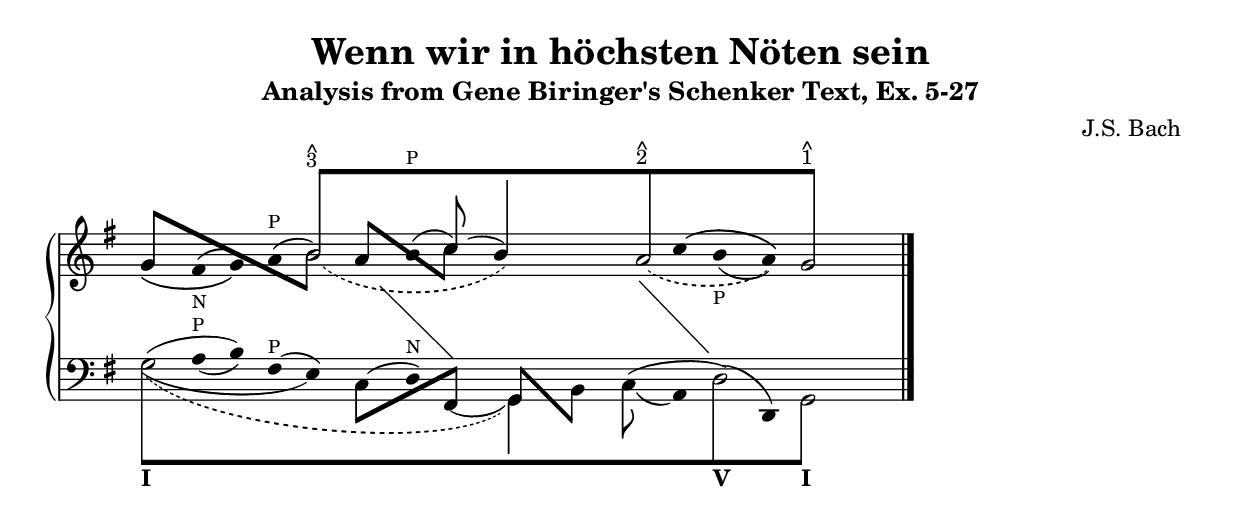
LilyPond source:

% -*-coding: utf-8 -*-

\header{
  composer = "J.S. Bach"
  title = "Wenn wir in höchsten Nöten sein"
  subtitle = "Analysis from Gene Biringer's Schenker Text, Ex. 5-27"
% "BWV641"
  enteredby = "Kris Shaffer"
}

%%
%% See http://www.shaffermusic.com/doc/schenker/index.html for more information
%%

I = \once \override NoteColumn #'ignore-collision = ##t

\version "2.12.0"

staffPiano = \new PianoStaff {
  \set Score.timing = ##f
  \set PianoStaff.followVoice = ##t

  <<
    \new Staff = "RH" {  % Right hand
      \clef treble
      \key g \major
      \relative c'' {
	\override Staff.NoteCollision
	#'merge-differently-headed = ##t
	<<
	  {
	    \override Beam #'positions = #'(8 . 8)
	    \override NoteHead #'transparent = ##t
	    \override NoteHead #'duration-log = #1
	    s1 b8[^\markup {
	      \override #'(baseline-skip . 0.5)
	      \column { \small {^ 3} }
	    }
	    s4. s1 a8^\markup {
	      \override #'(baseline-skip . 0.5)
	      \column { \small {^ 2} }
	    }
	    s4. s2 g8]^\markup {
	      \override #'(baseline-skip . 0.5)
	      \column { \small {^ 1} }
	    }
	    s4.
	    \revert Beam #'positions
	    \revert NoteHead #'transparent
	    \revert NoteHead #'duration-log
	  }
	  \\
	  {
	    \override Stem #'transparent = ##t
	    s1
	    \once \override Slur #'height-limit = #6
	    \once \override Slur #'extra-offset = #'(1.25 . 0)
	    \slurDashed
	    \I b2_( s2
	    \once \override NoteHead #'transparent = ##t
	    b4) s
	    \once \override Slur #'height-limit = #3.25
	    \once \override Slur #'extra-offset = #'(.75 . 0)
	    a2_( s4
	    \once \override NoteHead #'transparent = ##t
	    a)
	    g2
	    \revert Stem #'transparent
	  }
	  \\
	  \override Staff.NoteCollision
	  #'merge-differently-headed = ##t
	  {
	    \override Beam #'positions = #'(4 . -3.25)
	    \stemUp
	    g8[ s s4 s2
	      \stemDown
	      \once \override NoteHead #'transparent = ##t
	      \I b8] s8
	    \override Beam #'positions = #'(3 . -2.25)
	    \stemUp
	    a8[ s s4
	      \stemDown
	      c8] s s2 s s
	  }
	  \\
	  {
	    \override Stem #'transparent = ##t
	    \override Stem #'length = #0
	    g4_\( fis^(_\markup { \tiny N } g)\)
	    a^(^\markup { \tiny P } b2)
	    b4^(^\markup { \tiny P }
	    \stemUp
	    \revert Stem #'transparent
	    \override Stem #'length = #10
	    c8)^( s
	    \override Stem #'length = #14
	    b4) s s
	    \override Stem #'length = #0
	    \override Stem #'transparent = ##t
	    \once \override Slur #'extra-offset = #'(0 . 0.35)
	    c4^\( b_(_\markup { \tiny P } a)\) s2
	    \revert Stem #'length
	  }
	  \\
	  {
	    \override Stem #'transparent = ##t
	    \override NoteHead #'transparent = ##t
	    \override Stem #'length = #0
	    s1 s4 e4 s
	    \change Staff = "LH"
	    fis,4 s2
	    \revert Stem #'transparent
	    \revert NoteHead #'transparent
	    \revert Stem #'length
	  }
	  \\
	  {
	    \override Stem #'transparent = ##t
	    \override NoteHead #'transparent = ##t
	    \override Stem #'length = #0
	    s1 s s2
	    fis'4 s
	    \change Staff = "LH"
	    g,4 s s2
	    \revert Stem #'transparent
	    \revert NoteHead #'transparent
	    \revert Stem #'length
	  }
	>>
	\bar "|."
      }
    }

    \new Staff = "LH" {  % Left hand
      \clef bass
      \key g \major
      \relative c' {
	\override Staff.NoteCollision
	#'merge-differently-headed = ##t
	<<
	  {
	    \override Beam #'positions = #'(-8 . -8)
	    \override NoteHead #'transparent = ##t
	    \stemDown
	    \I g8[_\markup { \bold I } s4. s1 s s2
	      \I d8_\markup { \bold V } s4.
	      \I g,8]_\markup { \bold I } s4.
	    \revert Beam #'positions
	    \revert NoteHead #'transparent
	  }
	  \\
	  {
	    \override Stem #'transparent = ##t
	    \stemDown
	    \override TextScript #'extra-offset = #'(-11.75 . -12.25)
	    \I g'2 s1 s s2 \I d2 g,2
	    \revert Stem #'transparent
	  }
	  \\
	  {
	    \override Stem #'transparent = ##t
	    \once \override NoteHead #'transparent = ##t
	    \override Stem #'length = #0
	    g'4
	    \once \override TextScript #'padding = #0.25
	    a4_(^\markup { \tiny P } b)
	    fis4^(^\markup { \tiny P } e)
	    \once \override NoteHead #'transparent = ##t
	    \once \override Slur #'height-limit = #1.5
	    c4^(
	    d)^\markup { \tiny N }
	    \once \override NoteHead #'transparent = ##t
	    \once \override Slur #'extra-offset = #'(0 . 0.5)
	    \I fis,4_(
	    \revert Stem #'transparent
	    \override Stem #'length = #10
	    \stemDown
	    g4) s
	    \once \override Slur #'extra-offset = #'(0 . 0.25)
	    \I c8_( s
	    \override Stem #'transparent = ##t
	    \revert Stem #'length
	    a4)
	    \once \override NoteHead #'transparent = ##t
	    \I d4^( d,4) s2
	  }
	  \\
	  {
	    \override Stem #'transparent = ##t
	    \override NoteHead #'transparent = ##t
	    \I g'4^( s b) s2
	    \revert Stem #'transparent
	    \revert NoteHead #'transparent
	    \override Beam #'positions = #'(-4 . 1)
	    \stemDown
	    c,8[ s s4
	      \stemUp
	      fis,8] s
	    \override Beam #'positions = #'(1 . -4)
	    g8[ s
	      \stemDown
	      b8] s
	    \revert Beam #'positions
	    \override Stem #'transparent = ##t
	    \override NoteHead #'transparent = ##t
	    c4^( s d4) s s2
	  }
	  \\
	  {
	    \override Stem #'transparent = ##t
	    \override NoteHead #'transparent = ##t
	    \override Stem #'length = #0
	    \stemDown
	    \once \override Slur #'height-limit = #3
	    \once \override Slur #'extra-offset = #'(0 . 0.25)
	    \I g4_( s2. e4) s2. s2 s1 s2
	    \revert Stem #'transparent
	    \revert NoteHead #'transparent
	  }
	  \\
	  {
	    \override Stem #'transparent = ##t
	    \override NoteHead #'transparent = ##t
	    \slurDashed
	    \once \override Slur #'height-limit = #6.0
	    \once \override Slur #'extra-offset = #'(0.5 . -0.25)
	    \override Stem #'length = #0
	    g4_( s2. s1 g,4) s s1 s2
	    \revert Stem #'transparent
	    \revert NoteHead #'transparent
	  }
	>>
	\bar "|."
      }
    }
  >>
}


\score {
  <<
    \staffPiano
  >>

  \midi {
  }

  \layout {
    indent = 0.0
    ragged-right = ##t
    \context { \Staff \remove "Time_signature_engraver" }
  }
}


\paper {
}
